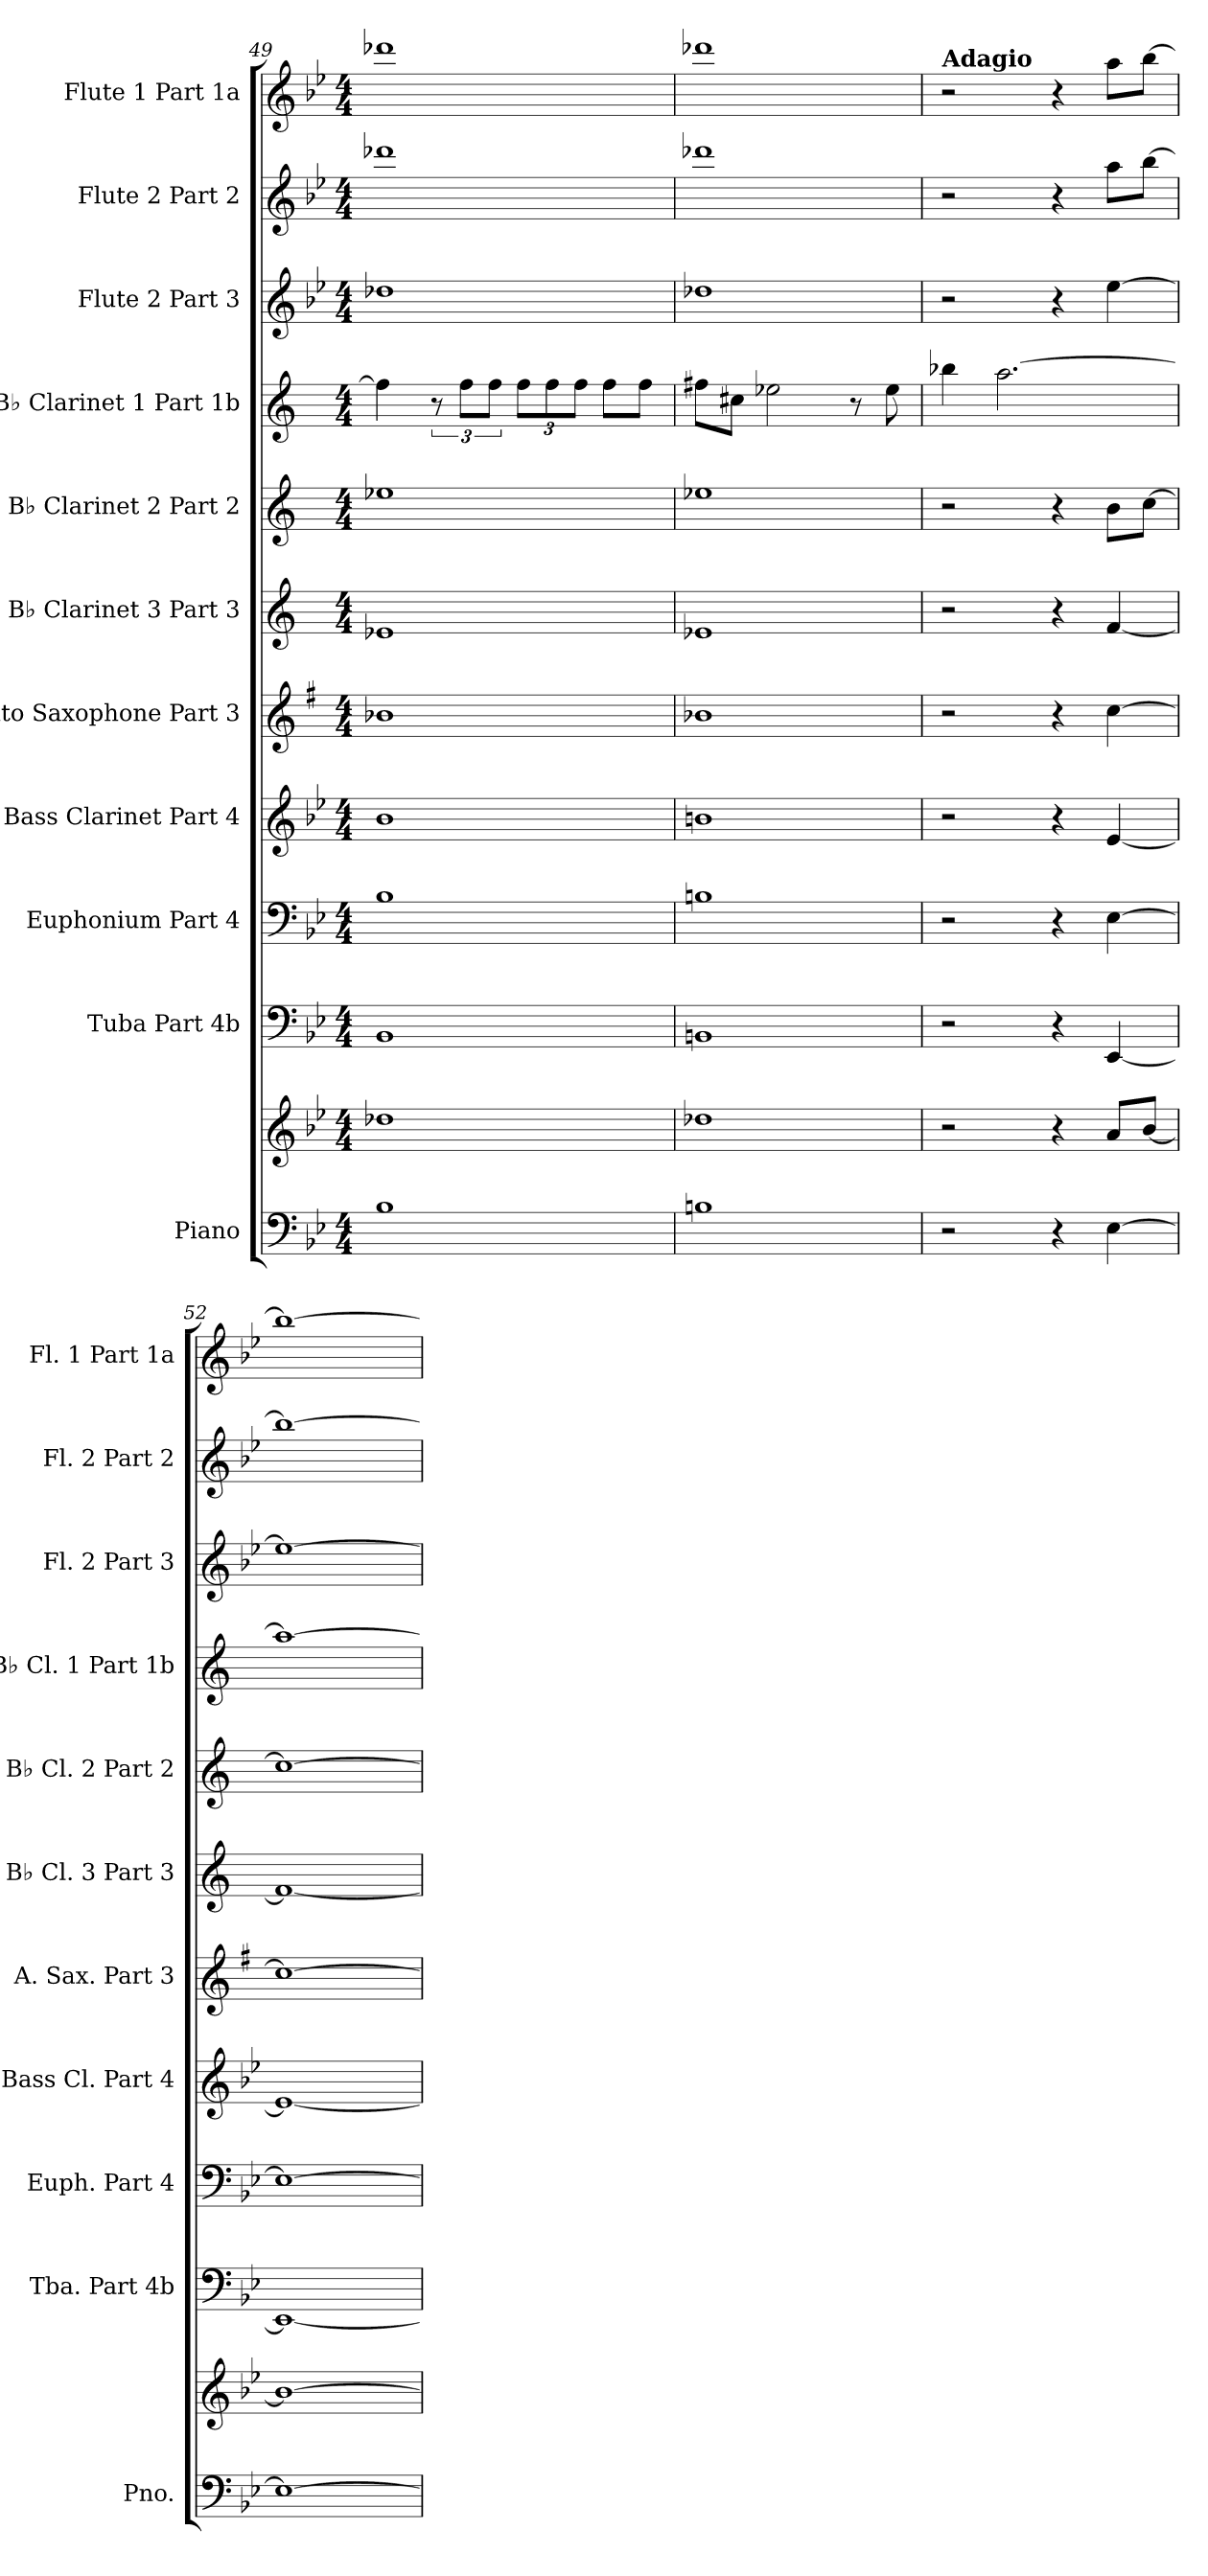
**kern	**kern	**kern	**kern	**kern	**kern	**kern	**kern	**kern	**kern	**kern	**kern
*part11	*part11	*part10	*part9	*part8	*part7	*part6	*part5	*part4	*part3	*part2	*part1
*staff12	*staff11	*staff10	*staff9	*staff8	*staff7	*staff6	*staff5	*staff4	*staff3	*staff2	*staff1
*I"Piano	*	*I"Tuba Part 4b	*I"Euphonium Part 4	*I"Bass Clarinet Part 4	*I"Alto Saxophone Part 3	*I"B♭ Clarinet 3 Part 3	*I"B♭ Clarinet 2 Part 2	*I"B♭ Clarinet 1 Part 1b	*I"Flute 2 Part 3	*I"Flute 2 Part 2	*I"Flute 1 Part 1a
*I'Pno.	*	*I'Tba. Part 4b	*I'Euph. Part 4	*I'Bass Cl. Part 4	*I'A. Sax. Part 3	*I'B♭ Cl. 3 Part 3	*I'B♭ Cl. 2 Part 2	*I'B♭ Cl. 1 Part 1b	*I'Fl. 2 Part 3	*I'Fl. 2 Part 2	*I'Fl. 1 Part 1a
*clefF4	*clefG2	*clefF4	*clefF4	*clefG2	*clefG2	*clefG2	*clefG2	*clefG2	*clefG2	*clefG2	*clefG2
*	*	*	*	*ITrd8c14	*ITrd5c9	*ITrd1c2	*ITrd1c2	*ITrd1c2	*	*	*
*k[b-e-]	*k[b-e-]	*k[b-e-]	*k[b-e-]	*k[b-e-]	*k[b-e-]	*k[b-e-]	*k[b-e-]	*k[b-e-]	*k[b-e-]	*k[b-e-]	*k[b-e-]
*M4/4	*M4/4	*M4/4	*M4/4	*M4/4	*M4/4	*M4/4	*M4/4	*M4/4	*M4/4	*M4/4	*M4/4
=49	=49	=49	=49	=49	=49	=49	=49	=49	=49	=49	=49
1B-	1dd-X	1BB-	1B-	1B-	1d-X	1d-X	1dd-X	4ee-\]	1dd-X	1ddd-X	1ddd-X
.	.	.	.	.	.	.	.	12r	.	.	.
.	.	.	.	.	.	.	.	12ee-\L	.	.	.
.	.	.	.	.	.	.	.	12ee-\J	.	.	.
*	*	*	*	*	*	*	*	*Xbrackettup	*	*	*
.	.	.	.	.	.	.	.	12ee-\L	.	.	.
.	.	.	.	.	.	.	.	12ee-\	.	.	.
.	.	.	.	.	.	.	.	12ee-\J	.	.	.
.	.	.	.	.	.	.	.	8ee-\L	.	.	.
.	.	.	.	.	.	.	.	8ee-\J	.	.	.
=50	=50	=50	=50	=50	=50	=50	=50	=50	=50	=50	=50
1Bn	1dd-X	1BBn	1Bn	1Bn	1d-X	1d-X	1dd-X	8een\L	1dd-X	1ddd-X	1ddd-X
.	.	.	.	.	.	.	.	8bn\J	.	.	.
.	.	.	.	.	.	.	.	2dd-X\	.	.	.
.	.	.	.	.	.	.	.	8r	.	.	.
.	.	.	.	.	.	.	.	8dd-\	.	.	.
=51	=51	=51	=51	=51	=51	=51	=51	=51	=51	=51	=51
!	!	!	!	!	!	!	!	!	!	!	!LO:TX:a:B:t=Adagio
2r	2r	2r	2r	2r	2r	2r	2r	4aa-X\	2r	2r	2r
.	.	.	.	.	.	.	.	[2.gg\	.	.	.
4r	4r	4r	4r	4r	4r	4r	4r	.	4r	4r	4r
[4E-\	8a/L	[4EE-/	[4E-\	[4E-/	[4e-\	[4e-/	8a\L	.	[4ee-\	8aa\L	8aa\L
.	[8b-/J	.	.	.	.	.	[8b-\J	.	.	[8bb-\J	[8bb-\J
!!LO:PB:g=z
=52	=52	=52	=52	=52	=52	=52	=52	=52	=52	=52	=52
1E-_	1b-_	1EE-_	1E-_	1E-_	1e-_	1e-_	1b-_	1gg_	1ee-_	1bb-_	1bb-_
=	=	=	=	=	=	=	=	=	=	=	=
*-	*-	*-	*-	*-	*-	*-	*-	*-	*-	*-	*-
